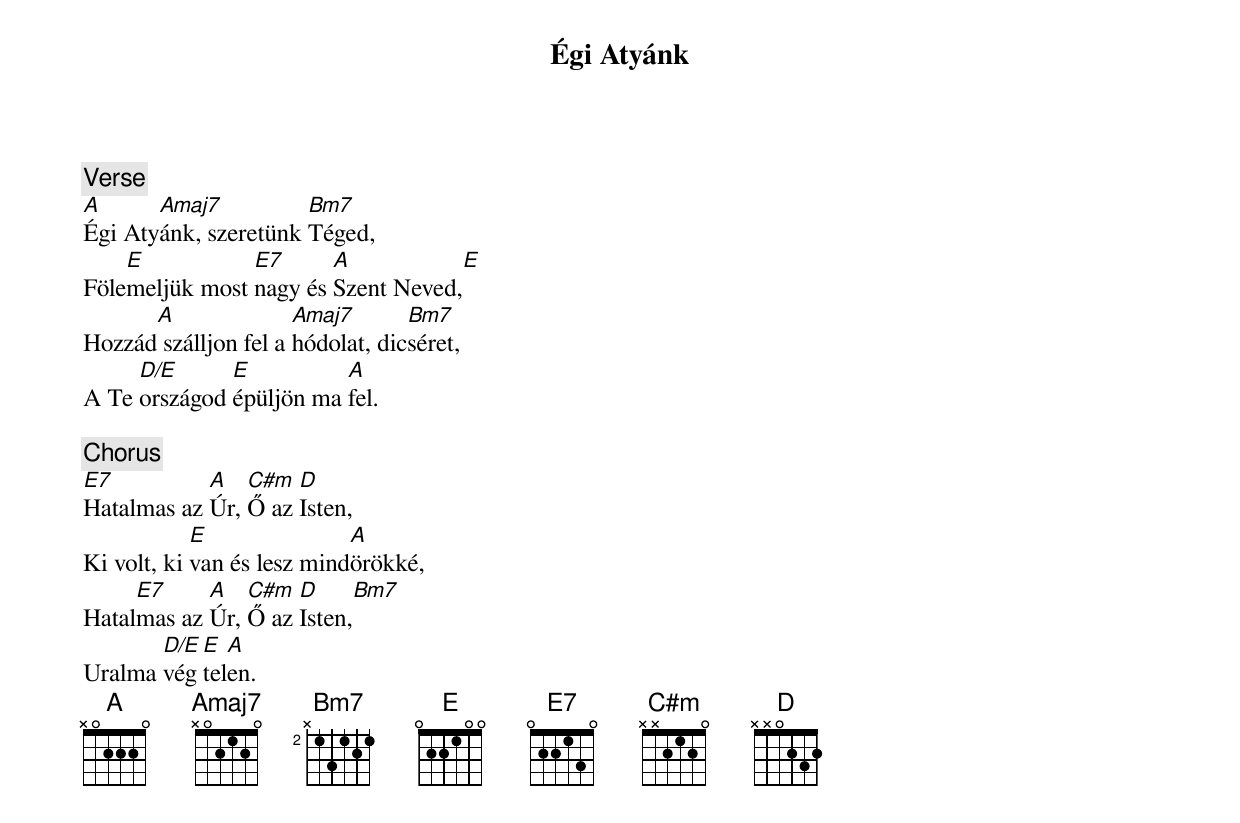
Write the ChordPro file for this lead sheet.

{title: Égi Atyánk}
{subtitle: }

{c: Verse}
[A]Égi Aty[Amaj7]ánk, szeretünk [Bm7]Téged,
Föle[E]meljük most [E7]nagy és [A]Szent Neved,[E]
Hozzád[A] szálljon fel a [Amaj7]hódolat, dic[Bm7]séret,
A Te [D/E]országod [E]épüljön ma [A]fel.

{c: Chorus}
[E7]Hatalmas az [A]Úr, [C#m]Ő az [D]Isten,
Ki volt, ki [E]van és lesz mind[A]örökké,
Hatal[E7]mas az [A]Úr, [C#m]Ő az [D]Isten,[Bm7]
Uralma [D/E]vég[E]tel[A]en.
